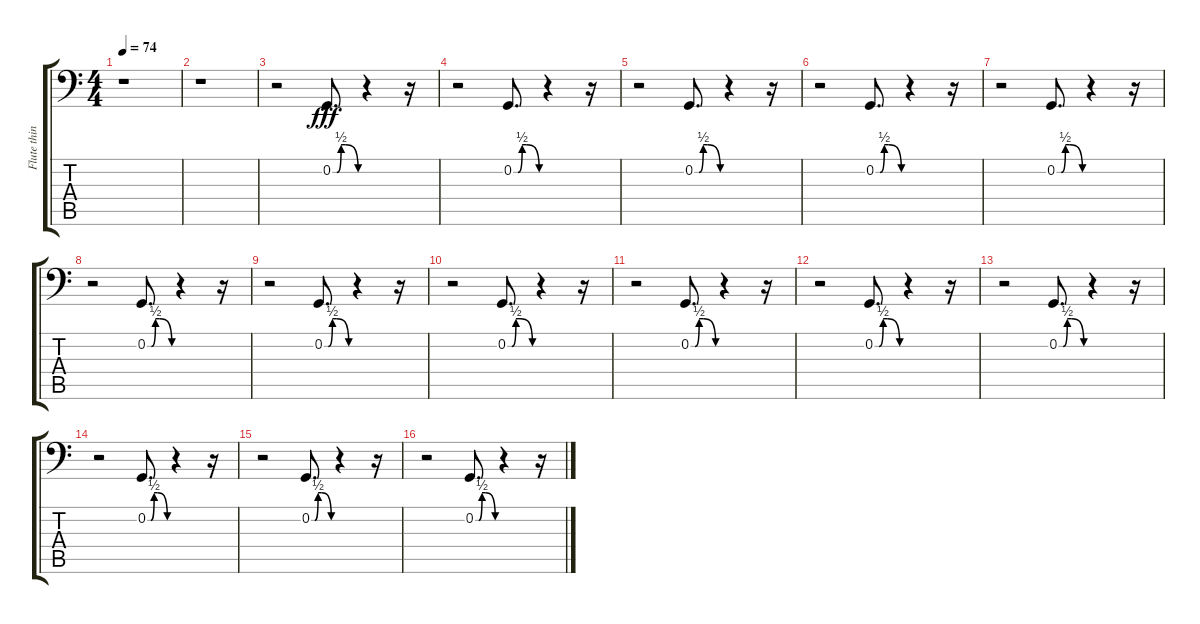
\track ("Flute thing" "Flute thin") {instrument panflute}
\staff {score tabs}
\tuning (C3 G2 D2 A1 E1 B0) {hide}
\ts (4 4)
\tempo 74
\clef f4
\ks c
r.1{dy fff} |
r.1 |
r.2 0.2{be (custom 0 0 10 0 20 2 30 2 60 0)}.8{d} r.4 r.16 |
r.2 0.2{be (custom 0 0 10 0 20 2 30 2 60 0)}.8{d} r.4 r.16 |
r.2 0.2{be (custom 0 0 10 0 20 2 30 2 60 0)}.8{d} r.4 r.16 |
r.2 0.2{be (custom 0 0 10 0 20 2 30 2 60 0)}.8{d} r.4 r.16 |
r.2 0.2{be (custom 0 0 10 0 20 2 30 2 60 0)}.8{d} r.4 r.16 |
r.2 0.2{be (custom 0 0 10 0 20 2 30 2 60 0)}.8{d} r.4 r.16 |
r.2 0.2{be (custom 0 0 10 0 20 2 30 2 60 0)}.8{d} r.4 r.16 |
r.2 0.2{be (custom 0 0 10 0 20 2 30 2 60 0)}.8{d} r.4 r.16 |
r.2 0.2{be (custom 0 0 10 0 20 2 30 2 60 0)}.8{d} r.4 r.16 |
r.2 0.2{be (custom 0 0 10 0 20 2 30 2 60 0)}.8{d} r.4 r.16 |
r.2 0.2{be (custom 0 0 10 0 20 2 30 2 60 0)}.8{d} r.4 r.16 |
r.2 0.2{be (custom 0 0 10 0 20 2 30 2 60 0)}.8{d} r.4 r.16 |
r.2 0.2{be (custom 0 0 10 0 20 2 30 2 60 0)}.8{d} r.4 r.16 |
r.2 0.2{be (custom 0 0 10 0 20 2 30 2 60 0)}.8{d} r.4 r.16
